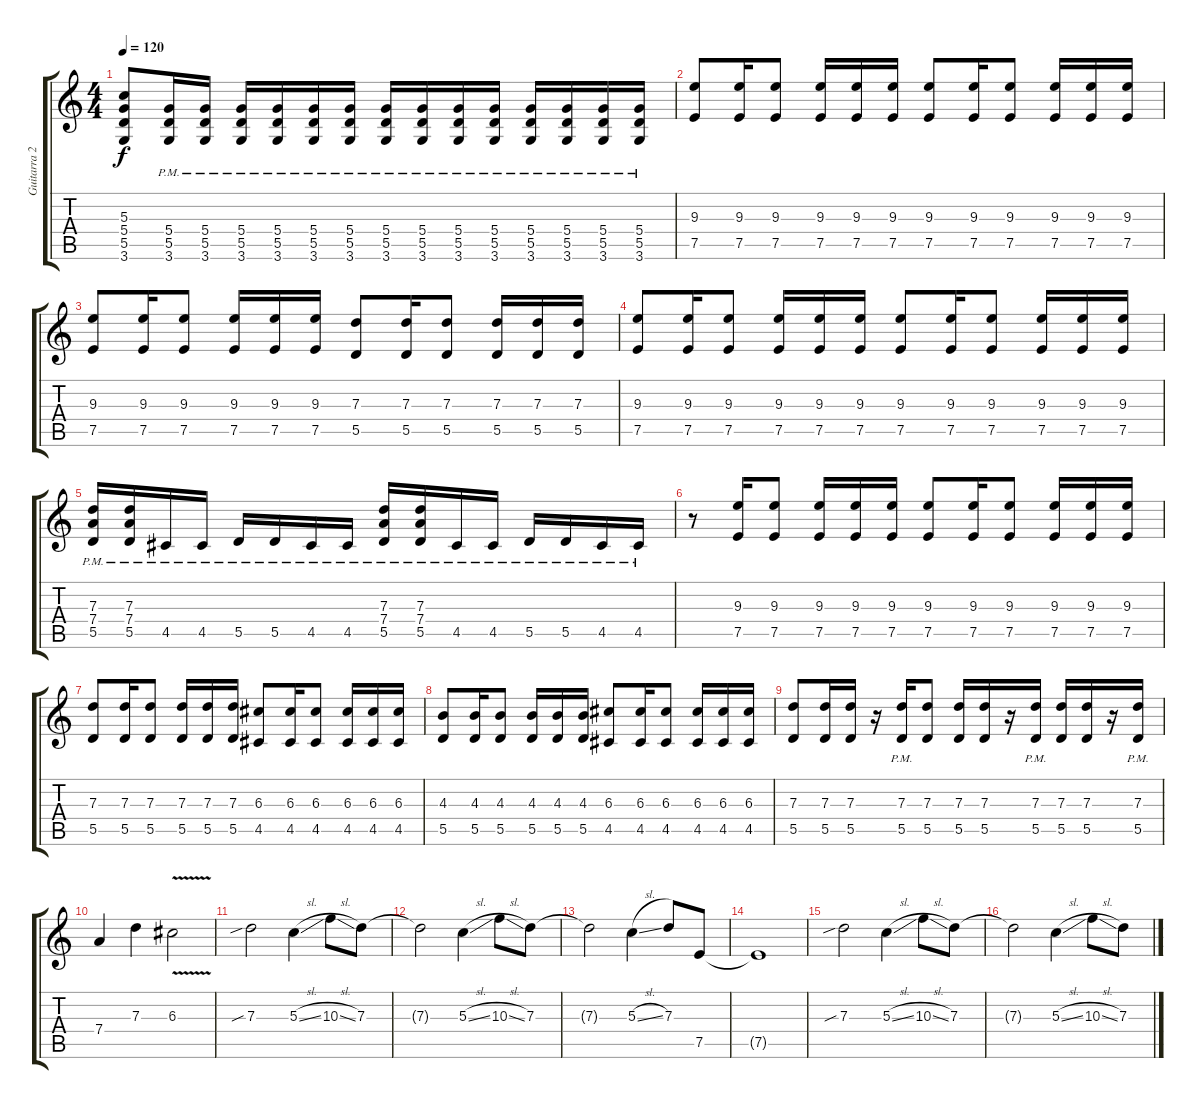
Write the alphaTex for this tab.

\track ("Guitarra 2" "Guitarra 2") {instrument distortionguitar}
\staff {score tabs}
\tuning (E4 B3 G3 D3 A2 E2) {hide}
\ts (4 4)
\tempo 120
\clef g2
\ks c
(5.3 5.4 5.5 3.6).8{dy f} (5.4{pm} 5.5{pm} 3.6{pm}).16 (5.4{pm} 5.5{pm} 3.6{pm}).16 (5.4{pm} 5.5{pm} 3.6{pm}).16 (5.4{pm} 5.5{pm} 3.6{pm}).16 (5.4{pm} 5.5{pm} 3.6{pm}).16 (5.4{pm} 5.5{pm} 3.6{pm}).16 (5.4{pm} 5.5{pm} 3.6{pm}).16 (5.4{pm} 5.5{pm} 3.6{pm}).16 (5.4{pm} 5.5{pm} 3.6{pm}).16 (5.4{pm} 5.5{pm} 3.6{pm}).16 (5.4{pm} 5.5{pm} 3.6{pm}).16 (5.4{pm} 5.5{pm} 3.6{pm}).16 (5.4{pm} 5.5{pm} 3.6{pm}).16 (5.4{pm} 5.5{pm} 3.6{pm}).16 |
(9.3 7.5).8 (9.3 7.5).16 (9.3 7.5).8 (9.3 7.5).16 (9.3 7.5).16 (9.3 7.5).16 (9.3 7.5).8 (9.3 7.5).16 (9.3 7.5).8 (9.3 7.5).16 (9.3 7.5).16 (9.3 7.5).16 |
(9.3 7.5).8 (9.3 7.5).16 (9.3 7.5).8 (9.3 7.5).16 (9.3 7.5).16 (9.3 7.5).16 (7.3 5.5).8 (7.3 5.5).16 (7.3 5.5).8 (7.3 5.5).16 (7.3 5.5).16 (7.3 5.5).16 |
(9.3 7.5).8 (9.3 7.5).16 (9.3 7.5).8 (9.3 7.5).16 (9.3 7.5).16 (9.3 7.5).16 (9.3 7.5).8 (9.3 7.5).16 (9.3 7.5).8 (9.3 7.5).16 (9.3 7.5).16 (9.3 7.5).16 |
(7.3{pm} 7.4{pm} 5.5{pm}).16 (7.3{pm} 7.4{pm} 5.5{pm}).16 4.5{pm}.16 4.5{pm}.16 5.5{pm}.16 5.5{pm}.16 4.5{pm}.16 4.5{pm}.16 (7.3{pm} 7.4{pm} 5.5{pm}).16 (7.3{pm} 7.4{pm} 5.5{pm}).16 4.5{pm}.16 4.5{pm}.16 5.5{pm}.16 5.5{pm}.16 4.5{pm}.16 4.5{pm}.16 |
r.8 (9.3 7.5).16 (9.3 7.5).8 (9.3 7.5).16 (9.3 7.5).16 (9.3 7.5).16 (9.3 7.5).8 (9.3 7.5).16 (9.3 7.5).8 (9.3 7.5).16 (9.3 7.5).16 (9.3 7.5).16 |
(7.3 5.5).8 (7.3 5.5).16 (7.3 5.5).8 (7.3 5.5).16 (7.3 5.5).16 (7.3 5.5).16 (6.3 4.5).8 (6.3 4.5).16 (6.3 4.5).8 (6.3 4.5).16 (6.3 4.5).16 (6.3 4.5).16 |
(4.3 5.5).8 (4.3 5.5).16 (4.3 5.5).8 (4.3 5.5).16 (4.3 5.5).16 (4.3 5.5).16 (6.3 4.5).8 (6.3 4.5).16 (6.3 4.5).8 (6.3 4.5).16 (6.3 4.5).16 (6.3 4.5).16 |
(7.3 5.5).8 (7.3 5.5).16 (7.3 5.5).16 r.16 (7.3{pm} 5.5{pm}).16 (7.3 5.5).8 (7.3 5.5).16 (7.3 5.5).16 r.16 (7.3{pm} 5.5{pm}).16 (7.3 5.5).16 (7.3 5.5).16 r.16 (7.3{pm} 5.5{pm}).16 |
7.4.4 7.3.4 6.3{v}.2 |
7.3{sib}.2 5.3{sl}.4 10.3{sl}.8 7.3.8 |
7.3{t}.2 5.3{sl}.4 10.3{sl}.8 7.3.8 |
7.3{t}.2 5.3{sl}.4 7.3.8 7.5.8 |
7.5{t}.1 |
7.3{sib}.2 5.3{sl}.4 10.3{sl}.8 7.3.8 |
7.3{t}.2 5.3{sl}.4 10.3{sl}.8 7.3.8
